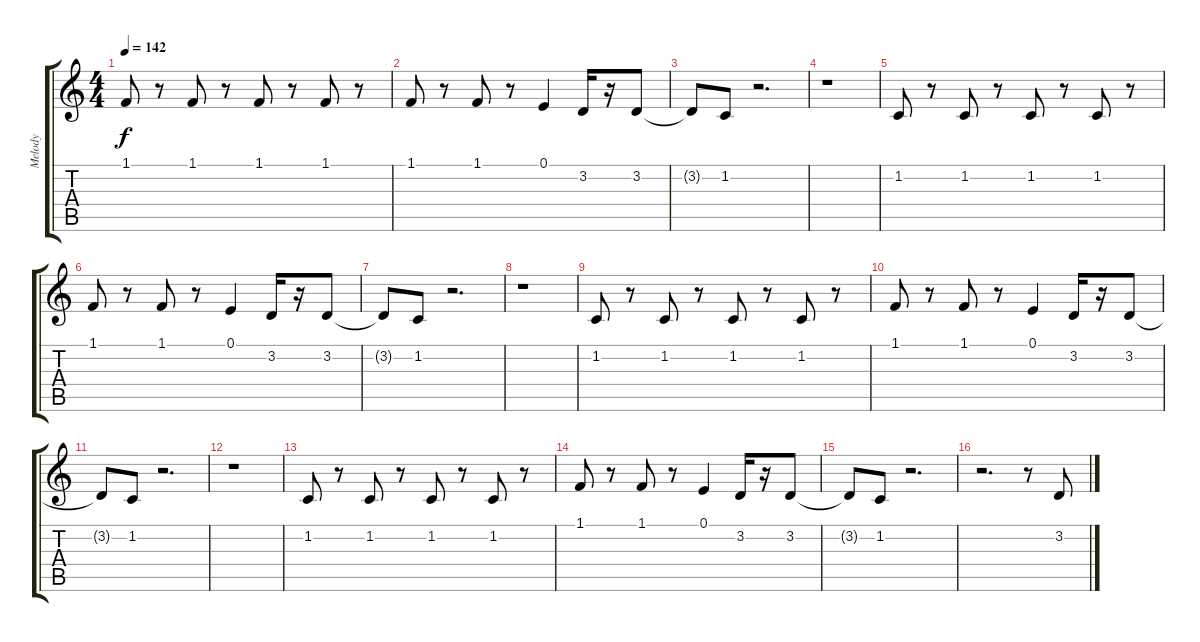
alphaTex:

\track ("Melody" "Melody") {instrument lead8bassandlead}
\staff {score tabs}
\tuning (E4 B3 G3 D3 A2 E2) {hide}
\ts (4 4)
\tempo 142
\clef g2
\ks c
1.1.8{dy f} r.8 1.1.8 r.8 1.1.8 r.8 1.1.8 r.8 |
1.1.8 r.8 1.1.8 r.8 0.1.4 3.2.16 r.16 3.2.8 |
3.2{t}.8 1.2.8 r.2{d} |
r.1 |
1.2.8 r.8 1.2.8 r.8 1.2.8 r.8 1.2.8 r.8 |
1.1.8 r.8 1.1.8 r.8 0.1.4 3.2.16 r.16 3.2.8 |
3.2{t}.8 1.2.8 r.2{d} |
r.1 |
1.2.8 r.8 1.2.8 r.8 1.2.8 r.8 1.2.8 r.8 |
1.1.8 r.8 1.1.8 r.8 0.1.4 3.2.16 r.16 3.2.8 |
3.2{t}.8 1.2.8 r.2{d} |
r.1 |
1.2.8 r.8 1.2.8 r.8 1.2.8 r.8 1.2.8 r.8 |
1.1.8 r.8 1.1.8 r.8 0.1.4 3.2.16 r.16 3.2.8 |
3.2{t}.8 1.2.8 r.2{d} |
r.2{d} r.8 3.2.8
